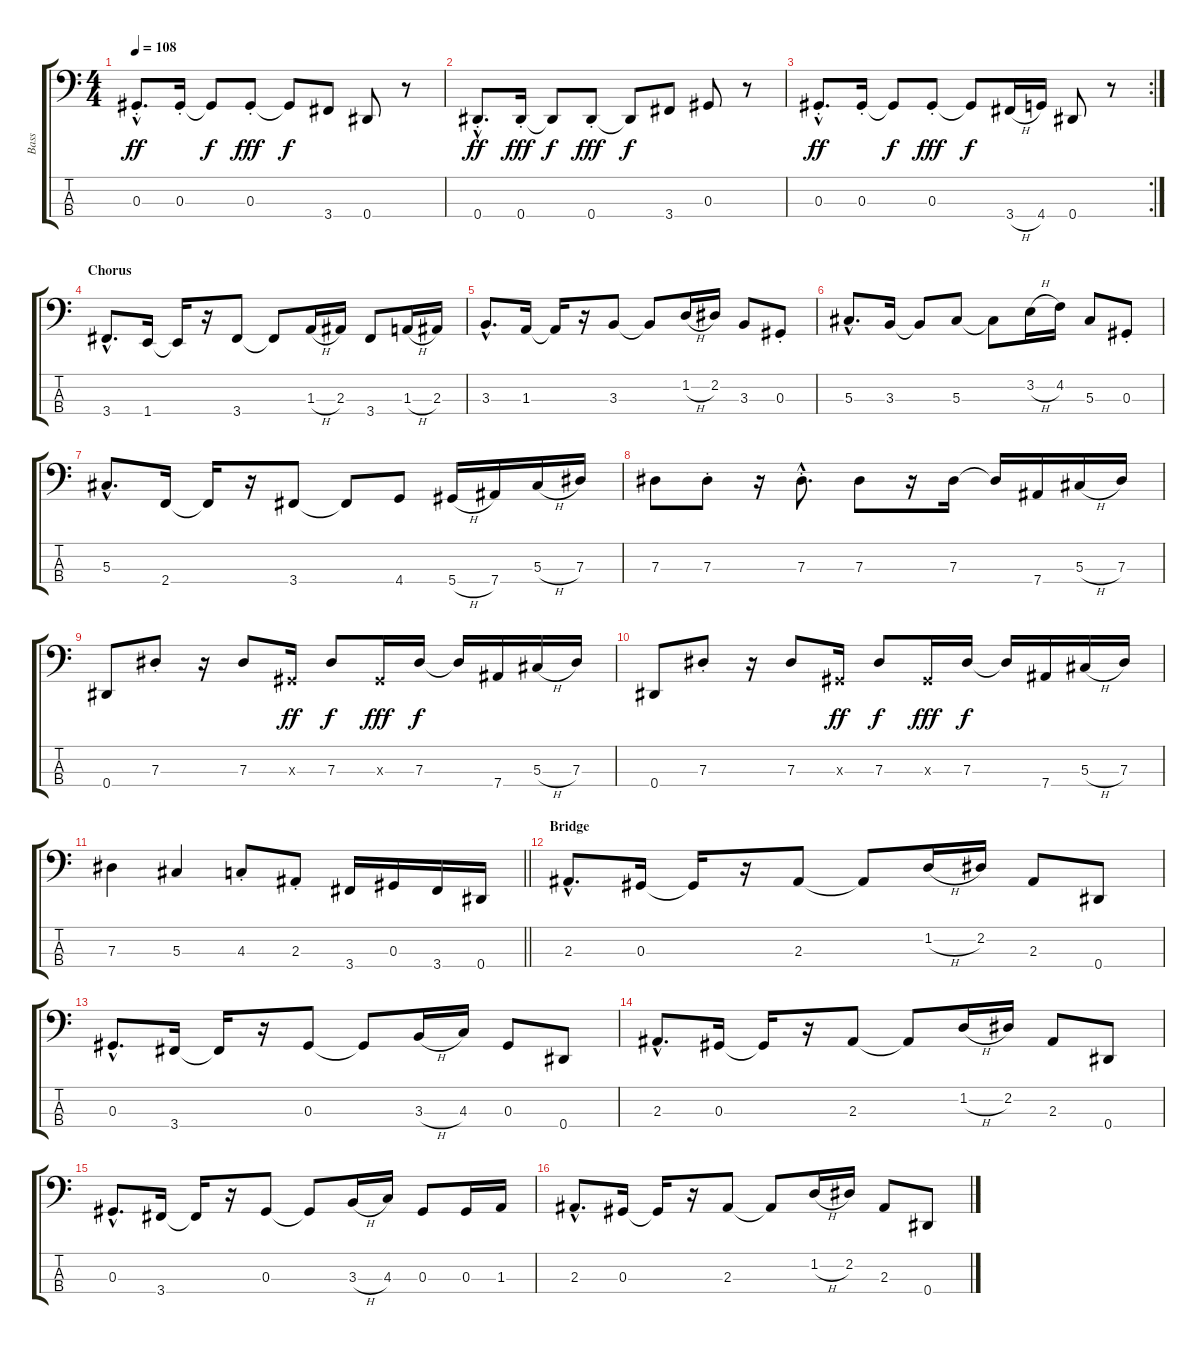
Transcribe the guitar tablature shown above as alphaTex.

\track ("Bass" "Bass") {instrument electricbasspick}
\staff {score tabs}
\tuning (Gb2 Db2 Ab1 Eb1) {hide}
\ts (4 4)
\tempo 108
\clef f4
\ks c
0.3{hac st}.8{d dy ff} 0.3{st}.16 0.3{t}.8{dy f} 0.3{st}.8{dy fff} 0.3{t}.8{dy f} 3.4.8 0.4.8 r.8 |
0.4{hac st}.8{d dy ff} 0.4{st}.16{dy fff} 0.4{t}.8{dy f} 0.4{st}.8{dy fff} 0.4{t}.8{dy f} 3.4.8 0.3.8 r.8 |
\rc 2
0.3{hac st}.8{d dy ff} 0.3{st}.16 0.3{t}.8{dy f} 0.3{st}.8{dy fff} 0.3{t}.8{dy f} 3.4{h}.16 4.4.16 0.4.8 r.8 |
\section ("" "Chorus")
3.4{hac}.8{d} 1.4.16 1.4{t}.16 r.16 3.4.8 3.4{t}.8 1.3{h}.16 2.3.16 3.4.8 1.3{h}.16 2.3.16 |
3.3{hac}.8{d} 1.3.16 1.3{t}.16 r.16 3.3.8 3.3{t}.8 1.2{h}.16 2.2.16 3.3.8 0.3{st}.8 |
5.3{hac}.8{d} 3.3.16 3.3{t}.8 5.3.8 5.3{t}.8 3.2{h}.16 4.2.16 5.3.8 0.3{st}.8 |
5.3{hac}.8{d} 2.4.16 2.4{t}.16 r.16 3.4.8 3.4{t}.8 4.4.8 5.4{h}.16 7.4.16 5.3{h}.16 7.3.16 |
7.3.8 7.3{st}.8 r.16 7.3{hac st}.8{d} 7.3.8 r.16 7.3.16 7.3{t}.16 7.4.16 5.3{h}.16 7.3.16 |
0.4.8 7.3{st}.8 r.16 7.3.8 0.3{x}.16{dy ff} 7.3.8{dy f} 0.3{x}.16{dy fff} 7.3.16{dy f} 7.3{t}.16 7.4.16 5.3{h}.16 7.3.16 |
0.4.8 7.3{st}.8 r.16 7.3.8 0.3{x}.16{dy ff} 7.3.8{dy f} 0.3{x}.16{dy fff} 7.3.16{dy f} 7.3{t}.16 7.4.16 5.3{h}.16 7.3.16 |
\barLineRight lightlight
7.3.4 5.3.4 4.3{st}.8 2.3{st}.8 3.4.16 0.3.16 3.4.16 0.4.16 |
\section ("" "Bridge")
2.3{hac}.8{d} 0.3.16 0.3{t}.16 r.16 2.3.8 2.3{t}.8 1.2{h}.16 2.2.16 2.3.8 0.4.8 |
0.3{hac}.8{d} 3.4.16 3.4{t}.16 r.16 0.3.8 0.3{t}.8 3.3{h}.16 4.3.16 0.3.8 0.4.8 |
2.3{hac}.8{d} 0.3.16 0.3{t}.16 r.16 2.3.8 2.3{t}.8 1.2{h}.16 2.2.16 2.3.8 0.4.8 |
0.3{hac}.8{d} 3.4.16 3.4{t}.16 r.16 0.3.8 0.3{t}.8 3.3{h}.16 4.3.16 0.3.8 0.3.16 1.3.16 |
2.3{hac}.8{d} 0.3.16 0.3{t}.16 r.16 2.3.8 2.3{t}.8 1.2{h}.16 2.2.16 2.3.8 0.4.8
